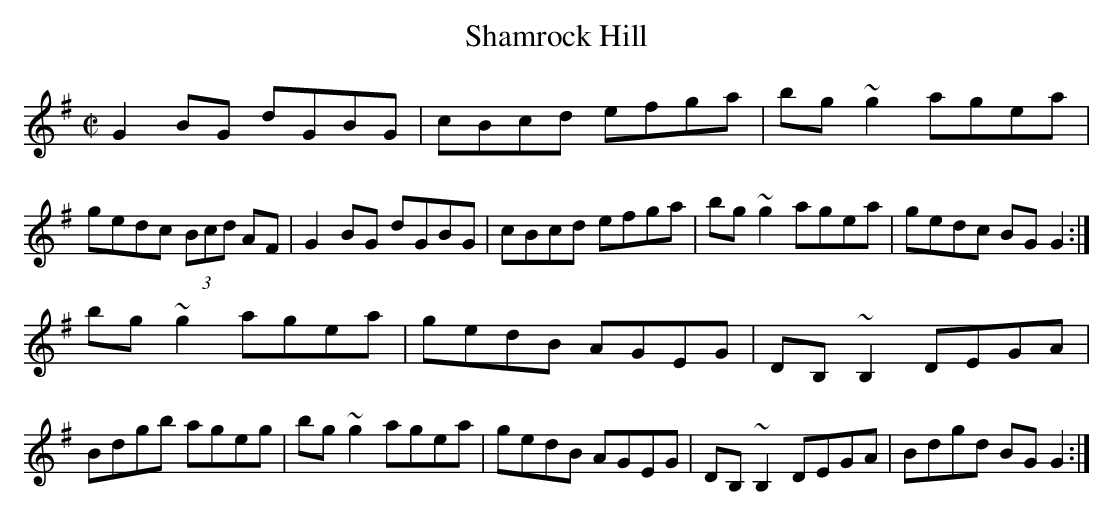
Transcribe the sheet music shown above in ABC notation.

X:1.2
T:Shamrock Hill
M:C|
K:G
G2BG dGBG|cBcd efga|bg~g2 agea|gedc (3Bcd AF|              G2BG dGBG|cBcd efga|bg~g2 agea|gedc BGG2:|
bg~g2 agea|gedB AGEG|DB,~B,2 DEGA|Bdgb ageg|            bg~g2 agea|gedB AGEG|DB,~B,2 DEGA|Bdgd BGG2:|
